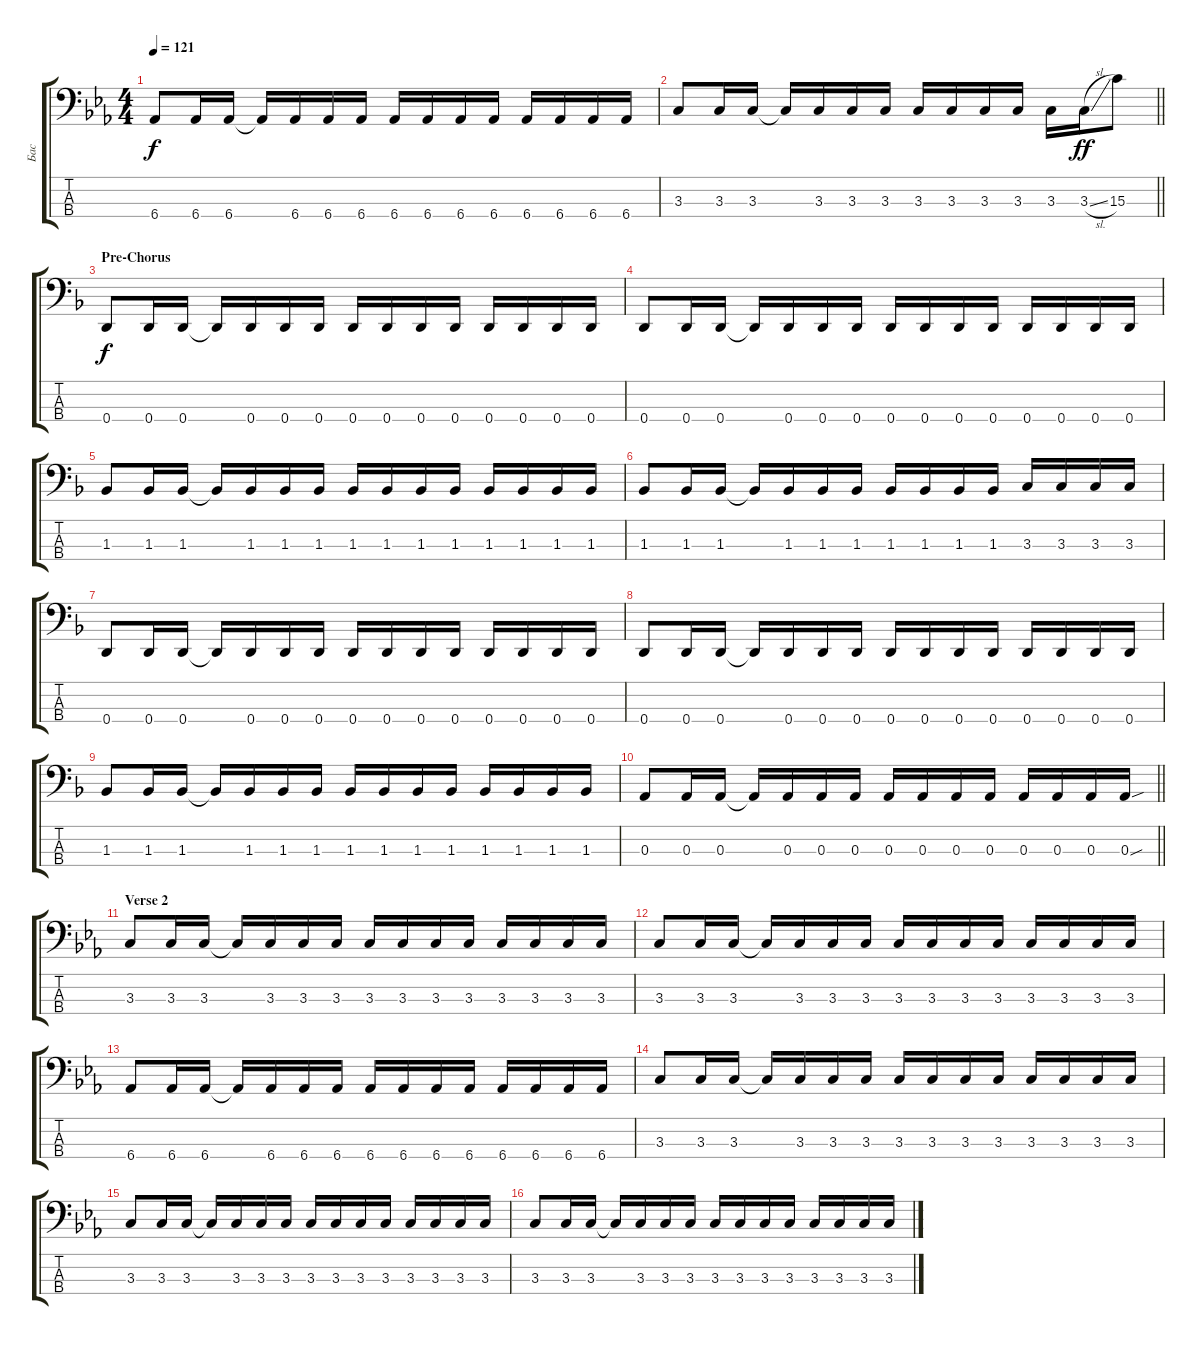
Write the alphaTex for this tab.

\track ("Бас" "Бас") {instrument electricbassfinger}
\staff {score tabs}
\tuning (G2 D2 A1 D1) {hide}
\ts (4 4)
\tempo 121
\clef f4
\ks cminor
6.4.8{dy f} 6.4.16 6.4.16 6.4{t}.16 6.4.16 6.4.16 6.4.16 6.4.16 6.4.16 6.4.16 6.4.16 6.4.16 6.4.16 6.4.16 6.4.16 |
\barLineRight lightlight
3.3.8 3.3.16 3.3.16 3.3{t}.16 3.3.16 3.3.16 3.3.16 3.3.16 3.3.16 3.3.16 3.3.16 3.3.16 3.3{sl}.16{dy ff} 15.3.8 |
\section ("" "Pre-Chorus")
\ks dminor
0.4.8{dy f} 0.4.16 0.4.16 0.4{t}.16 0.4.16 0.4.16 0.4.16 0.4.16 0.4.16 0.4.16 0.4.16 0.4.16 0.4.16 0.4.16 0.4.16 |
0.4.8 0.4.16 0.4.16 0.4{t}.16 0.4.16 0.4.16 0.4.16 0.4.16 0.4.16 0.4.16 0.4.16 0.4.16 0.4.16 0.4.16 0.4.16 |
1.3.8 1.3.16 1.3.16 1.3{t}.16 1.3.16 1.3.16 1.3.16 1.3.16 1.3.16 1.3.16 1.3.16 1.3.16 1.3.16 1.3.16 1.3.16 |
1.3.8 1.3.16 1.3.16 1.3{t}.16 1.3.16 1.3.16 1.3.16 1.3.16 1.3.16 1.3.16 1.3.16 3.3.16 3.3.16 3.3.16 3.3.16 |
0.4.8 0.4.16 0.4.16 0.4{t}.16 0.4.16 0.4.16 0.4.16 0.4.16 0.4.16 0.4.16 0.4.16 0.4.16 0.4.16 0.4.16 0.4.16 |
0.4.8 0.4.16 0.4.16 0.4{t}.16 0.4.16 0.4.16 0.4.16 0.4.16 0.4.16 0.4.16 0.4.16 0.4.16 0.4.16 0.4.16 0.4.16 |
1.3.8 1.3.16 1.3.16 1.3{t}.16 1.3.16 1.3.16 1.3.16 1.3.16 1.3.16 1.3.16 1.3.16 1.3.16 1.3.16 1.3.16 1.3.16 |
\barLineRight lightlight
0.3.8 0.3.16 0.3.16 0.3{t}.16 0.3.16 0.3.16 0.3.16 0.3.16 0.3.16 0.3.16 0.3.16 0.3.16 0.3.16 0.3.16 0.3{sou}.16 |
\section ("" "Verse 2")
\ks cminor
3.3.8 3.3.16 3.3.16 3.3{t}.16 3.3.16 3.3.16 3.3.16 3.3.16 3.3.16 3.3.16 3.3.16 3.3.16 3.3.16 3.3.16 3.3.16 |
3.3.8 3.3.16 3.3.16 3.3{t}.16 3.3.16 3.3.16 3.3.16 3.3.16 3.3.16 3.3.16 3.3.16 3.3.16 3.3.16 3.3.16 3.3.16 |
6.4.8 6.4.16 6.4.16 6.4{t}.16 6.4.16 6.4.16 6.4.16 6.4.16 6.4.16 6.4.16 6.4.16 6.4.16 6.4.16 6.4.16 6.4.16 |
3.3.8 3.3.16 3.3.16 3.3{t}.16 3.3.16 3.3.16 3.3.16 3.3.16 3.3.16 3.3.16 3.3.16 3.3.16 3.3.16 3.3.16 3.3.16 |
3.3.8 3.3.16 3.3.16 3.3{t}.16 3.3.16 3.3.16 3.3.16 3.3.16 3.3.16 3.3.16 3.3.16 3.3.16 3.3.16 3.3.16 3.3.16 |
3.3.8 3.3.16 3.3.16 3.3{t}.16 3.3.16 3.3.16 3.3.16 3.3.16 3.3.16 3.3.16 3.3.16 3.3.16 3.3.16 3.3.16 3.3.16
